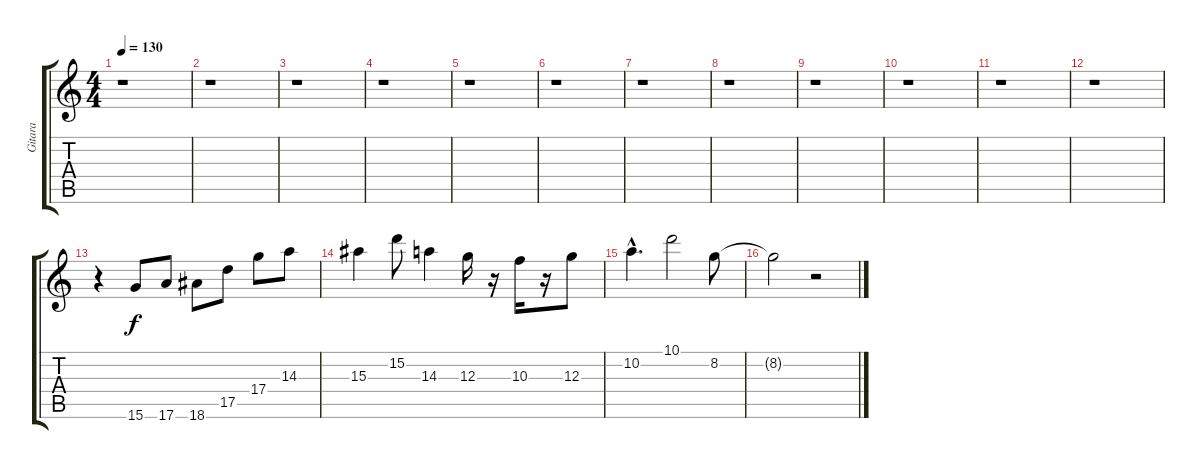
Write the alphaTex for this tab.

\track ("Gitara" "Gitara") {instrument distortionguitar}
\staff {score tabs}
\tuning (E4 B3 G3 D3 A2 E2) {hide}
\ts (4 4)
\tempo 130
\clef g2
\ks c
r.1{dy f} |
r.1 |
r.1 |
r.1 |
r.1 |
r.1 |
r.1 |
r.1 |
r.1 |
r.1 |
r.1 |
r.1 |
r.4 15.6.8 17.6.8 18.6.8 17.5.8 17.4.8 14.3.8 |
15.3.4 15.2.8 14.3.4 12.3.16 r.16 10.3.16 r.16 12.3.8 |
10.2{hac}.4{d} 10.1.2 8.2.8 |
8.2{t}.2 r.2
